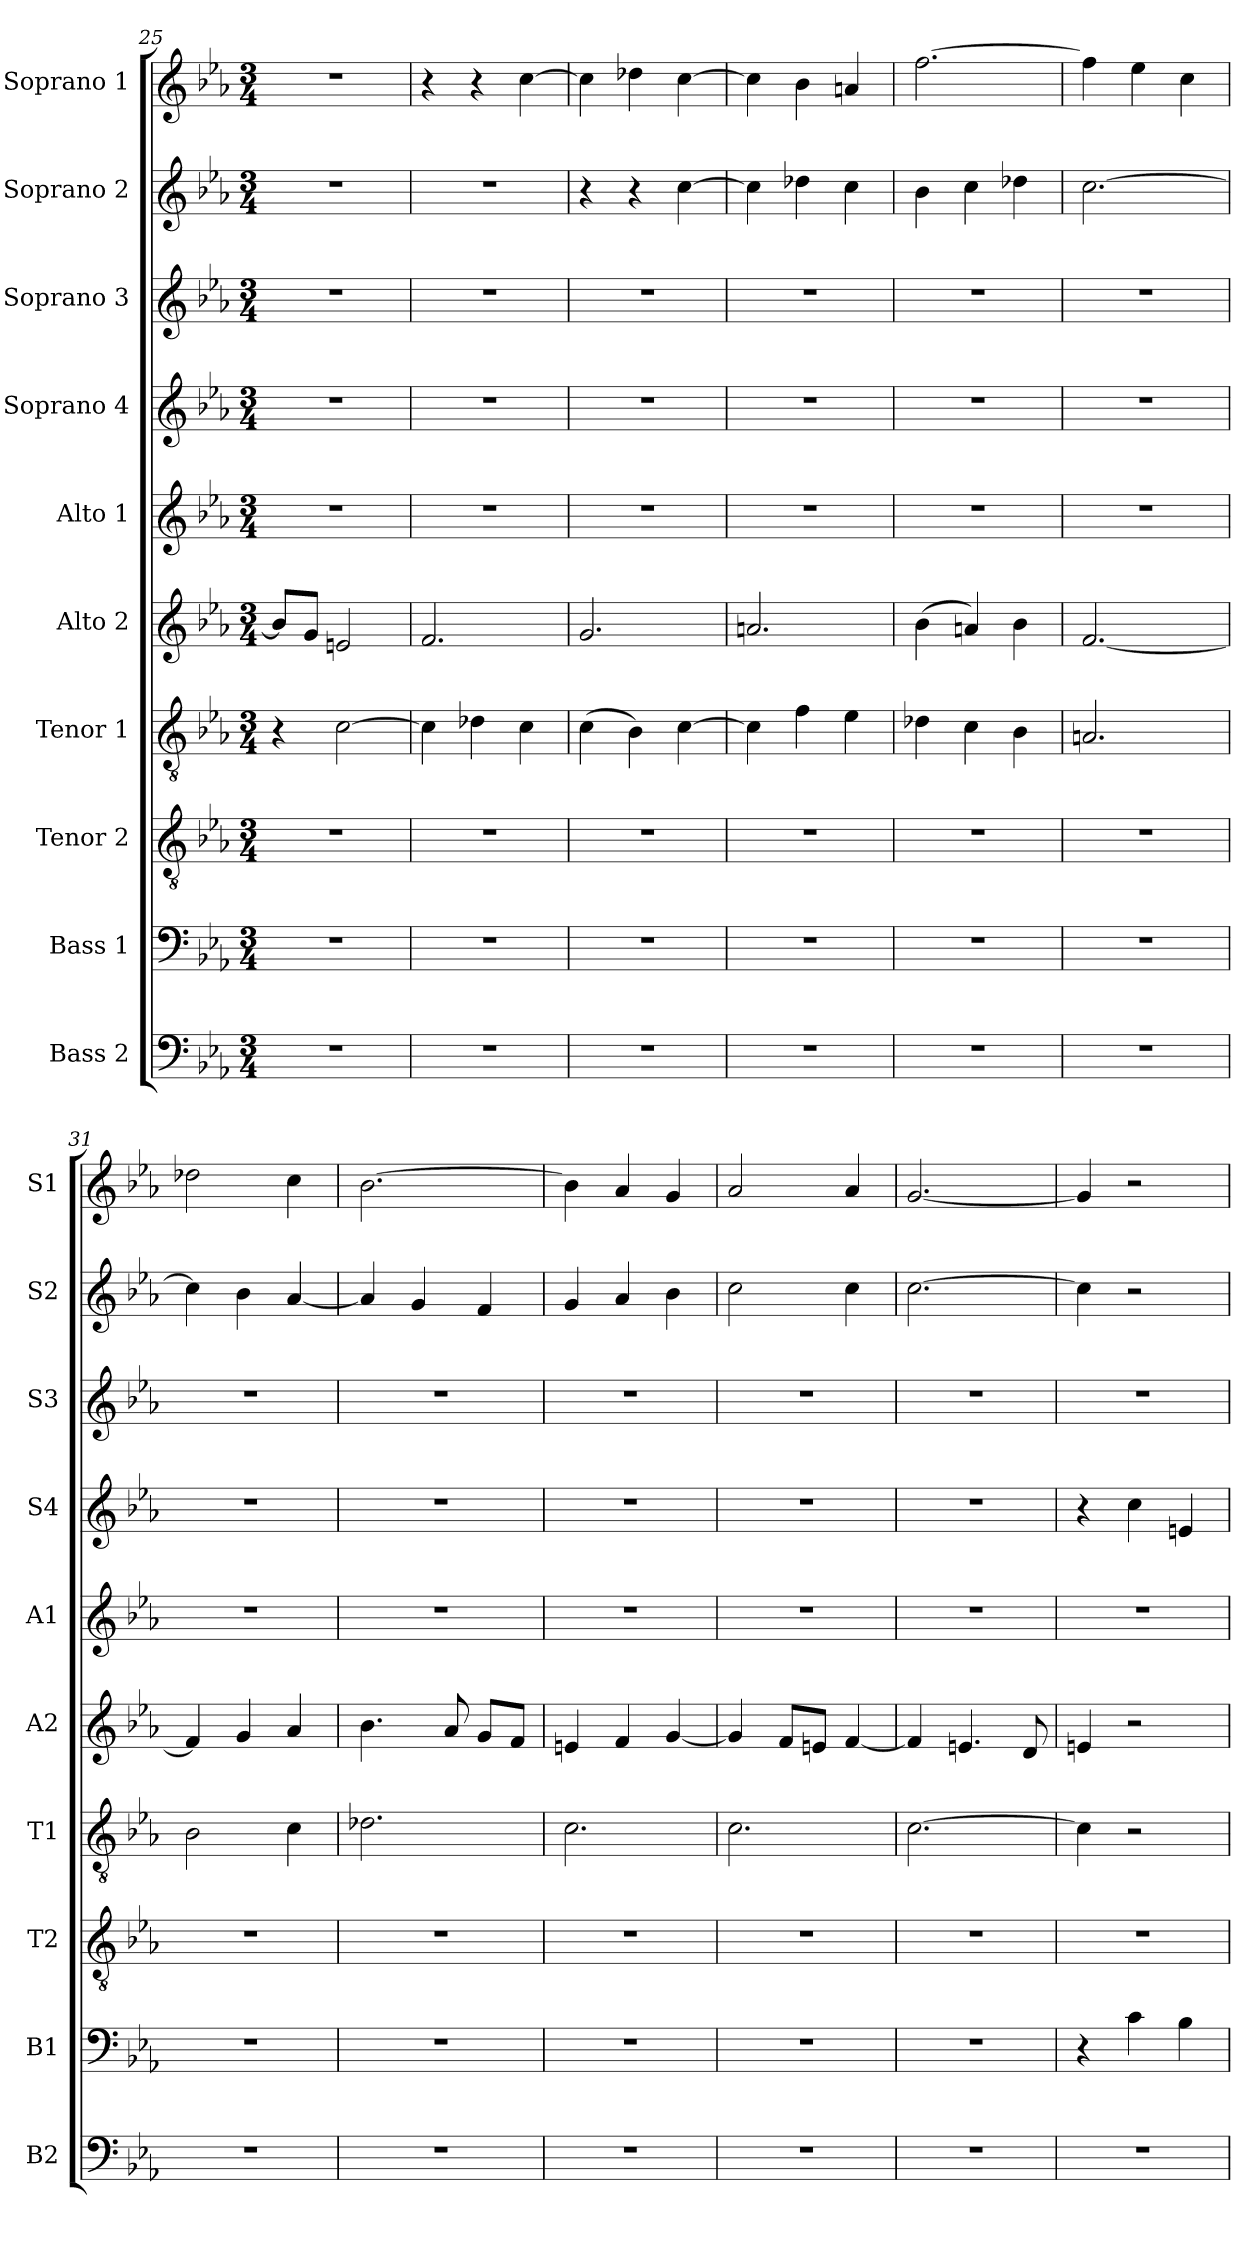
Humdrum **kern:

**kern	**kern	**kern	**kern	**kern	**kern	**kern	**kern	**kern	**kern
*part10	*part9	*part8	*part7	*part6	*part5	*part4	*part3	*part2	*part1
*staff10	*staff9	*staff8	*staff7	*staff6	*staff5	*staff4	*staff3	*staff2	*staff1
*I"Bass 2	*I"Bass 1	*I"Tenor 2	*I"Tenor 1	*I"Alto 2	*I"Alto 1	*I"Soprano 4	*I"Soprano 3	*I"Soprano 2	*I"Soprano 1
*I'B2	*I'B1	*I'T2	*I'T1	*I'A2	*I'A1	*I'S4	*I'S3	*I'S2	*I'S1
*clefF4	*clefF4	*clefGv2	*clefGv2	*clefG2	*clefG2	*clefG2	*clefG2	*clefG2	*clefG2
*k[b-e-a-]	*k[b-e-a-]	*k[b-e-a-]	*k[b-e-a-]	*k[b-e-a-]	*k[b-e-a-]	*k[b-e-a-]	*k[b-e-a-]	*k[b-e-a-]	*k[b-e-a-]
*E-:	*E-:	*E-:	*E-:	*E-:	*E-:	*E-:	*E-:	*E-:	*E-:
*M3/4	*M3/4	*M3/4	*M3/4	*M3/4	*M3/4	*M3/4	*M3/4	*M3/4	*M3/4
=25	=25	=25	=25	=25	=25	=25	=25	=25	=25
2.r	2.r	2.r	4r	8b-/L]	2.r	2.r	2.r	2.r	2.r
.	.	.	.	8g/J	.	.	.	.	.
.	.	.	[2c\	2en/	.	.	.	.	.
=26	=26	=26	=26	=26	=26	=26	=26	=26	=26
2.r	2.r	2.r	4c\]	2.f/	2.r	2.r	2.r	2.r	4r
.	.	.	4d-X\	.	.	.	.	.	4r
.	.	.	4c\	.	.	.	.	.	[4cc\
!!LO:PB:g=z
=27	=27	=27	=27	=27	=27	=27	=27	=27	=27
2.r	2.r	2.r	(4c\	2.g/	2.r	2.r	2.r	4r	4cc\]
.	.	.	4B-\)	.	.	.	.	4r	4dd-X\
.	.	.	[4c\	.	.	.	.	[4cc\	[4cc\
=28	=28	=28	=28	=28	=28	=28	=28	=28	=28
2.r	2.r	2.r	4c\]	2.an/	2.r	2.r	2.r	4cc\]	4cc\]
.	.	.	4f\	.	.	.	.	4dd-X\	4b-\
.	.	.	4e-\	.	.	.	.	4cc\	4an/
=29	=29	=29	=29	=29	=29	=29	=29	=29	=29
2.r	2.r	2.r	4d-X\	(4b-\	2.r	2.r	2.r	4b-\	[2.ff\
.	.	.	4c\	4an/)	.	.	.	4cc\	.
.	.	.	4B-\	4b-\	.	.	.	4dd-X\	.
=30	=30	=30	=30	=30	=30	=30	=30	=30	=30
2.r	2.r	2.r	2.An/	[2.f/	2.r	2.r	2.r	[2.cc\	4ff\]
.	.	.	.	.	.	.	.	.	4ee-\
.	.	.	.	.	.	.	.	.	4cc\
=31	=31	=31	=31	=31	=31	=31	=31	=31	=31
2.r	2.r	2.r	2B-\	4f/]	2.r	2.r	2.r	4cc\]	2dd-X\
.	.	.	.	4g/	.	.	.	4b-\	.
.	.	.	4c\	4a-/	.	.	.	[4a-/	4cc\
=32	=32	=32	=32	=32	=32	=32	=32	=32	=32
2.r	2.r	2.r	2.d-X\	4.b-\	2.r	2.r	2.r	4a-/]	[2.b-\
.	.	.	.	.	.	.	.	4g/	.
.	.	.	.	8a-/	.	.	.	.	.
.	.	.	.	8g/L	.	.	.	4f/	.
.	.	.	.	8f/J	.	.	.	.	.
=33	=33	=33	=33	=33	=33	=33	=33	=33	=33
2.r	2.r	2.r	2.c\	4en/	2.r	2.r	2.r	4g/	4b-\]
.	.	.	.	4f/	.	.	.	4a-/	4a-/
.	.	.	.	[4g/	.	.	.	4b-\	4g/
=34	=34	=34	=34	=34	=34	=34	=34	=34	=34
2.r	2.r	2.r	2.c\	4g/]	2.r	2.r	2.r	2cc\	2a-/
.	.	.	.	8f/L	.	.	.	.	.
.	.	.	.	8en/J	.	.	.	.	.
.	.	.	.	[4f/	.	.	.	4cc\	4a-/
!!LO:PB:g=z
=35	=35	=35	=35	=35	=35	=35	=35	=35	=35
2.r	2.r	2.r	[2.c\	4f/]	2.r	2.r	2.r	[2.cc\	[2.g/
.	.	.	.	4.en/	.	.	.	.	.
.	.	.	.	8d/	.	.	.	.	.
=36	=36	=36	=36	=36	=36	=36	=36	=36	=36
2.r	4r	2.r	4c\]	4en/	2.r	4r	2.r	4cc\]	4g/]
.	4c\	.	2r	2r	.	4cc\	.	2r	2r
.	4B-\	.	.	.	.	4en/	.	.	.
=	=	=	=	=	=	=	=	=	=
*-	*-	*-	*-	*-	*-	*-	*-	*-	*-
